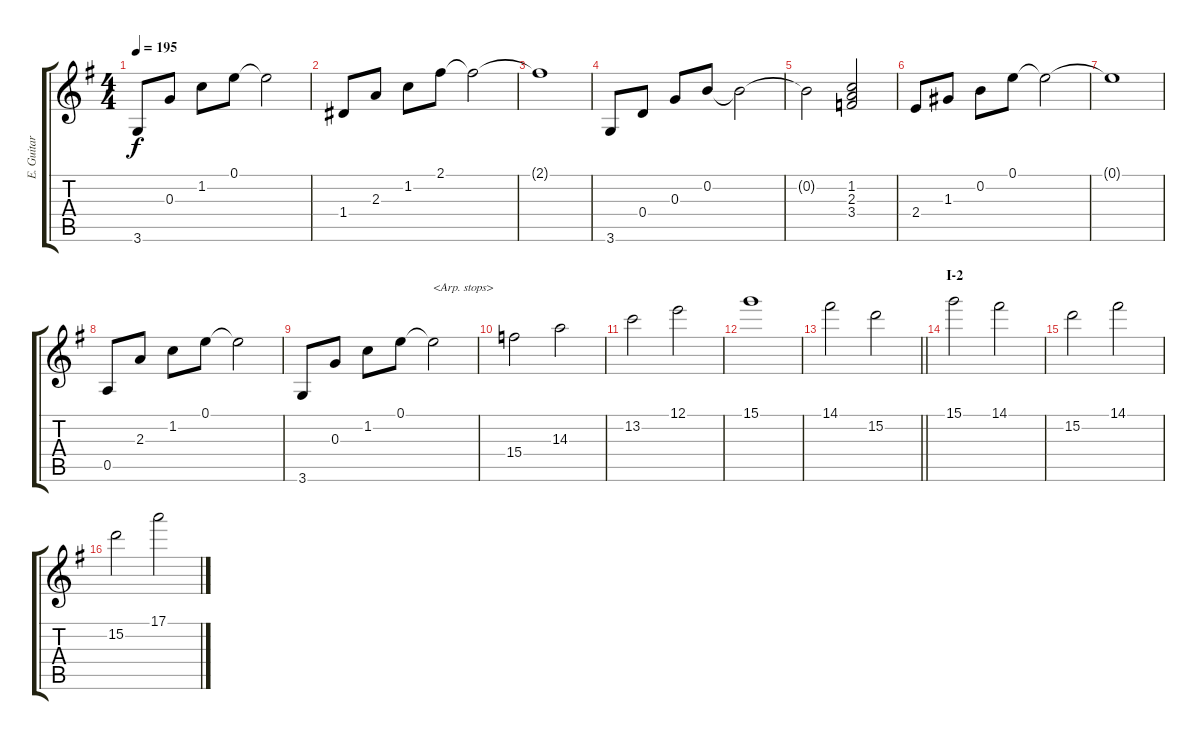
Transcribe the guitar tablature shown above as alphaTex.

\track ("E. Guitar I" "E. Guitar ") {instrument overdrivenguitar}
\staff {score tabs}
\tuning (E4 B3 G3 D3 A2 E2) {hide}
\ts (4 4)
\tempo 195
\clef g2
\ks g
3.6.8{dy f} 0.3.8 1.2.8 0.1.8 0.1{t}.2 |
1.4.8 2.3.8 1.2.8 2.1.8 2.1{t}.2 |
2.1{t}.1 |
3.6.8 0.4.8 0.3.8 0.2.8 0.2{t}.2 |
0.2{t}.2 (1.2 2.3 3.4).2 |
2.4.8 1.3.8 0.2.8 0.1.8 0.1{t}.2 |
0.1{t}.1 |
0.5.8 2.3.8 1.2.8 0.1.8 0.1{t}.2 |
3.6.8 0.3.8 1.2.8 0.1.8 0.1{t}.2{txt "<Arp. stops>"} |
15.4.2 14.3.2 |
13.2.2 12.1.2 |
15.1.1 |
\barLineRight lightlight
14.1.2 15.2.2 |
\section ("" "I-2")
15.1.2 14.1.2 |
15.2.2 14.1.2 |
15.2.2 17.1.2
